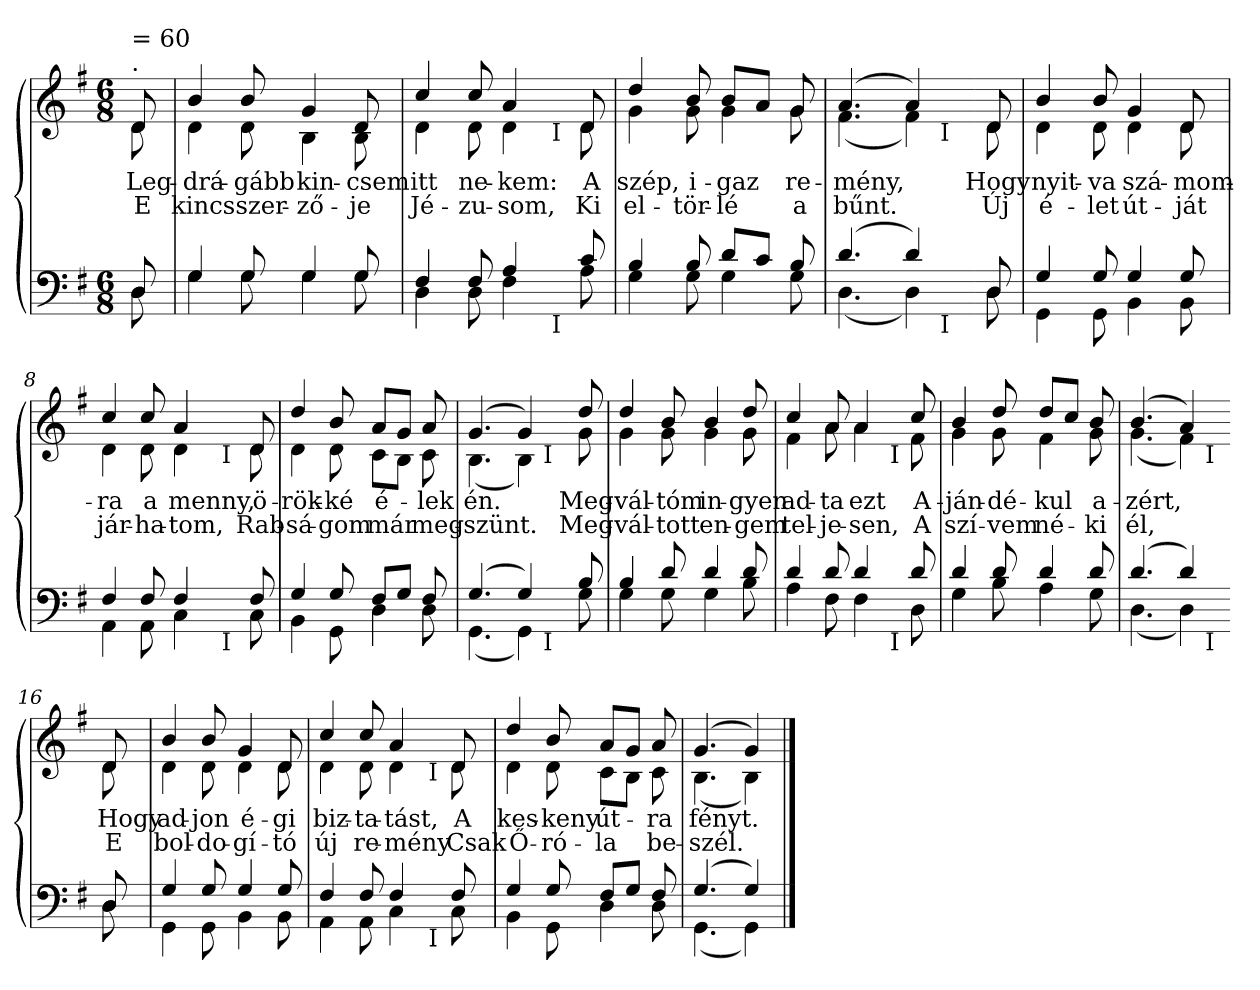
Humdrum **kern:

**kern	**kern	**text	**text
*part2	*part1	*part1	*part1
*staff2	*staff1	*staff1	*staff1
*clefF4	*clefG2	*	*
*k[f#]	*k[f#]	*	*
*e:	*e:	*	*
*M6/8	*M6/8	*	*
=1	=1	=1	=1
*^	*^	*	*
!	!	!LO:TX:a:t=.	!	!	!
!	!	!LO:TX:a:t== 60	!	!	!
!	!	!	!	!LO:LY:b	!LO:LY:b
8D/	8D\	8d/	8d\	Leg-	E
=2	=2	=2	=2	=2	=2
!	!	!	!	!LO:LY:b	!LO:LY:b
4G/	4G\	4b/	4d\	-drá-	kincs
!	!	!	!	!LO:LY:b	!LO:LY:b
8G/	8G\	8b/	8d\	-gább	szer-
!	!	!	!	!LO:LY:b	!LO:LY:b
4G/	4G\	4g/	4B\	kin-	-ző-
!	!	!	!	!LO:LY:b	!LO:LY:b
8G/	8G\	8d/	8B\	-csem	-je
=3	=3	=3	=3	=3	=3
!	!	!	!	!LO:LY:b	!LO:LY:b
*	*^	*	*^	*	*
4F#/	4D\	2ryy	4cc/	4d\	2ryy	itt	Jé-
!	!	!	!	!	!	!LO:LY:b	!LO:LY:b
8F#/	8D\	.	8cc/	8d\	.	ne-	-zu-
!	!	!	!	!	!	!LO:LY:b	!LO:LY:b
4A/	4F#\	.	4a/	4d\	.	-kem:	-som,
.	.	32ryy	.	.	32ryy	.	.
!	!	!	!	!	!LO:TX:b:t=I	!	!
!	!	!LO:TX:b:t=I	!	!	!	!	!
.	.	8..ryy	.	.	8..ryy	.	.
!	!	!	!	!	!	!LO:LY:b	!LO:LY:b
8c/	8A\	.	8d/	8d\	.	A	Ki
*	*v	*v	*	*	*	*	*
*	*	*	*v	*v	*	*
=4	=4	=4	=4	=4	=4
*	*^	*	*^	*	*
!	!	!	!	!	!	!LO:LY:b	!LO:LY:b
*	*v	*v	*	*	*	*	*
*	*	*	*v	*v	*	*
4B/	4G\	4dd/	4g\	szép,	el-
!	!	!	!	!LO:LY:b	!LO:LY:b
8B/	8G\	8b/	8g\	i-	-tör-
!	!	!	!	!LO:LY:b	!LO:LY:b
8d/L	4G\	8b/L	4g\	-gaz	-lé
8c/J	.	8a/J	.	.	.
!	!	!	!	!LO:LY:b	!LO:LY:b
8B/	8G\	8g/	8g\	re-	a
=5	=5	=5	=5	=5	=5
!	!	!	!	!LO:LY:b	!LO:LY:b
*	*^	*	*^	*	*
(>4.d/	(<4.D\	2ryy	(>4.a/	(<4.f#\	2ryy	-mény,	bűnt.
4d/)	4D\)	.	4a/)	4f#\)	.	.	.
!	!	!	!	!	!LO:TX:b:t=I	!	!
!	!	!LO:TX:b:t=I	!	!	!	!	!
.	.	8ryy	.	.	8ryy	.	.
*	*v	*v	*	*	*	*	*
*	*	*	*v	*v	*	*
!!LO:LB:g=z
=6-	=6-	=6-	=6-	=6-	=6-
*	*^	*	*^	*	*
!	!	!	!	!	!	!LO:LY:b	!LO:LY:b
*	*v	*v	*	*	*	*	*
*	*	*	*v	*v	*	*
8D/	8D\	8d/	8d\	Hogy	Új
=7	=7	=7	=7	=7	=7
!	!	!	!	!LO:LY:b	!LO:LY:b
4G/	4GG\	4b/	4d\	nyit-	é-
!	!	!	!	!LO:LY:b	!LO:LY:b
8G/	8GG\	8b/	8d\	-va	-let
!	!	!	!	!LO:LY:b	!LO:LY:b
4G/	4BB\	4g/	4d\	szá-	út-
!	!	!	!	!LO:LY:b	!LO:LY:b
8G/	8BB\	8d/	8d\	-mom-	-ját
=8	=8	=8	=8	=8	=8
!	!	!	!	!LO:LY:b	!LO:LY:b
*	*^	*	*^	*	*
4F#/	4AA\	2ryy	4cc/	4d\	2ryy	-ra	jár-
!	!	!	!	!	!	!LO:LY:b	!LO:LY:b
8F#/	8AA\	.	8cc/	8d\	.	a	-ha-
!	!	!	!	!	!	!LO:LY:b	!LO:LY:b
4F#/	4C\	.	4a/	4d\	.	menny,	-tom,
.	.	32ryy	.	.	32ryy	.	.
!	!	!	!	!	!LO:TX:b:t=I	!	!
!	!	!LO:TX:b:t=I	!	!	!	!	!
.	.	8..ryy	.	.	8..ryy	.	.
!	!	!	!	!	!	!LO:LY:b	!LO:LY:b
8F#/	8C\	.	8d/	8d\	.	ö-	Rab-
*	*v	*v	*	*	*	*	*
*	*	*	*v	*v	*	*
=9	=9	=9	=9	=9	=9
*	*^	*	*^	*	*
!	!	!	!	!	!	!LO:LY:b	!LO:LY:b
*	*v	*v	*	*	*	*	*
*	*	*	*v	*v	*	*
4G/	4BB\	4dd/	4d\	-rök-	-sá-
!	!	!	!	!LO:LY:b	!LO:LY:b
8G/	8GG\	8b/	8d\	-ké	-gom
!	!	!	!	!LO:LY:b	!LO:LY:b
8F#/L	4D\	8a/L	8c\L	é-	már
8G/J	.	8g/J	8B\J	.	.
!	!	!	!	!LO:LY:b	!LO:LY:b
8F#/	8D\	8a/	8c\	-lek	meg-
=10	=10	=10	=10	=10	=10
!	!	!	!	!LO:LY:b	!LO:LY:b
*	*^	*	*^	*	*
(>4.G/	(<4.GG\	2ryy	(>4.g/	(<4.B\	2ryy	én.	-szünt.
4G/)	4GG\)	.	4g/)	4B\)	.	.	.
!	!	!	!	!	!LO:TX:b:t=I	!	!
!	!	!LO:TX:b:t=I	!	!	!	!	!
.	.	8ryy	.	.	8ryy	.	.
*	*v	*v	*	*	*	*	*
*	*	*	*v	*v	*	*
!!LO:LB:g=z
=11-	=11-	=11-	=11-	=11-	=11-
*	*^	*	*^	*	*
!	!	!	!	!	!	!LO:LY:b	!LO:LY:b
*	*v	*v	*	*	*	*	*
*	*	*	*v	*v	*	*
8B/	8G\	8dd/	8g\	Meg-	Meg-
=12	=12	=12	=12	=12	=12
!	!	!	!	!LO:LY:b	!LO:LY:b
4B/	4G\	4dd/	4g\	-vál-	-vál-
!	!	!	!	!LO:LY:b	!LO:LY:b
8d/	8G\	8b/	8g\	-tóm	-tott
!	!	!	!	!LO:LY:b	!LO:LY:b
4d/	4G\	4b/	4g\	in-	en-
!	!	!	!	!LO:LY:b	!LO:LY:b
8d/	8B\	8dd/	8g\	-gyen	-gem
=13	=13	=13	=13	=13	=13
!	!	!	!	!LO:LY:b	!LO:LY:b
*	*^	*	*^	*	*
4d/	4A\	2ryy	4cc/	4f#\	2ryy	ad-	tel-
!	!	!	!	!	!	!LO:LY:b	!LO:LY:b
8d/	8F#\	.	8a/	8a\	.	-ta	-je-
!	!	!	!	!	!	!LO:LY:b	!LO:LY:b
4d/	4F#\	.	4a/	4a\	.	ezt	-sen,
.	.	32ryy	.	.	32ryy	.	.
!	!	!	!	!	!LO:TX:b:t=I	!	!
!	!	!LO:TX:b:t=I	!	!	!	!	!
.	.	8..ryy	.	.	8..ryy	.	.
!	!	!	!	!	!	!LO:LY:b	!LO:LY:b
8d/	8D\	.	8cc/	8f#\	.	A-	A
*	*v	*v	*	*	*	*	*
*	*	*	*v	*v	*	*
=14	=14	=14	=14	=14	=14
*	*^	*	*^	*	*
!	!	!	!	!	!	!LO:LY:b	!LO:LY:b
*	*v	*v	*	*	*	*	*
*	*	*	*v	*v	*	*
4d/	4G\	4b/	4g\	-ján-	szí-
!	!	!	!	!LO:LY:b	!LO:LY:b
8d/	8B\	8dd/	8g\	-dé-	-vem
!	!	!	!	!LO:LY:b	!LO:LY:b
4d/	4A\	8dd/L	4f#\	-kul	né-
.	.	8cc/J	.	.	.
!	!	!	!	!LO:LY:b	!LO:LY:b
8d/	8G\	8b/	8g\	a-	-ki
=15	=15	=15	=15	=15	=15
!	!	!	!	!LO:LY:b	!LO:LY:b
*	*^	*	*^	*	*
(>4.d/	(<4.D\	2ryy	(>4.b/	(<4.g\	2ryy	-zért,	él,
4d/)	4D\)	.	4a/)	4f#\)	.	.	.
!	!	!	!	!	!LO:TX:b:t=I	!	!
!	!	!LO:TX:b:t=I	!	!	!	!	!
.	.	8ryy	.	.	8ryy	.	.
*	*v	*v	*	*	*	*	*
*	*	*	*v	*v	*	*
!!LO:LB:g=z
=16-	=16-	=16-	=16-	=16-	=16-
*	*^	*	*^	*	*
!	!	!	!	!	!	!LO:LY:b	!LO:LY:b
*	*v	*v	*	*	*	*	*
*	*	*	*v	*v	*	*
8D/	8D\	8d/	8d\	Hogy	E
=17	=17	=17	=17	=17	=17
!	!	!	!	!LO:LY:b	!LO:LY:b
4G/	4GG\	4b/	4d\	ad-	bol-
!	!	!	!	!LO:LY:b	!LO:LY:b
8G/	8GG\	8b/	8d\	-jon	-do-
!	!	!	!	!LO:LY:b	!LO:LY:b
4G/	4BB\	4g/	4d\	é-	-gí-
!	!	!	!	!LO:LY:b	!LO:LY:b
8G/	8BB\	8d/	8d\	-gi	-tó
=18	=18	=18	=18	=18	=18
!	!	!	!	!LO:LY:b	!LO:LY:b
*	*^	*	*^	*	*
4F#/	4AA\	2ryy	4cc/	4d\	2ryy	biz-	új
!	!	!	!	!	!	!LO:LY:b	!LO:LY:b
8F#/	8AA\	.	8cc/	8d\	.	-ta-	re-
!	!	!	!	!	!	!LO:LY:b	!LO:LY:b
4F#/	4C\	.	4a/	4d\	.	-tást,	-mény
.	.	32ryy	.	.	32ryy	.	.
!	!	!	!	!	!LO:TX:b:t=I	!	!
!	!	!LO:TX:b:t=I	!	!	!	!	!
.	.	8..ryy	.	.	8..ryy	.	.
!	!	!	!	!	!	!LO:LY:b	!LO:LY:b
8F#/	8C\	.	8d/	8d\	.	A	Csak
*	*v	*v	*	*	*	*	*
*	*	*	*v	*v	*	*
=19	=19	=19	=19	=19	=19
*	*^	*	*^	*	*
!	!	!	!	!	!	!LO:LY:b	!LO:LY:b
*	*v	*v	*	*	*	*	*
*	*	*	*v	*v	*	*
4G/	4BB\	4dd/	4d\	kes-	Ő-
!	!	!	!	!LO:LY:b	!LO:LY:b
8G/	8GG\	8b/	8d\	-keny	-ró-
!	!	!	!	!LO:LY:b	!LO:LY:b
8F#/L	4D\	8a/L	8c\L	út-	-la
8G/J	.	8g/J	8B\J	.	.
!	!	!	!	!LO:LY:b	!LO:LY:b
8F#/	8D\	8a/	8c\	-ra	be-
=20	=20	=20	=20	=20	=20
!	!	!	!	!LO:LY:b	!LO:LY:b
(>4.G/	(<4.GG\	(>4.g/	(<4.B\	fényt.	-szél.
4G/)	4GG\)	4g/)	4B\)	.	.
*v	*v	*	*	*	*
*	*v	*v	*	*
==	==	==	==
*-	*-	*-	*-
